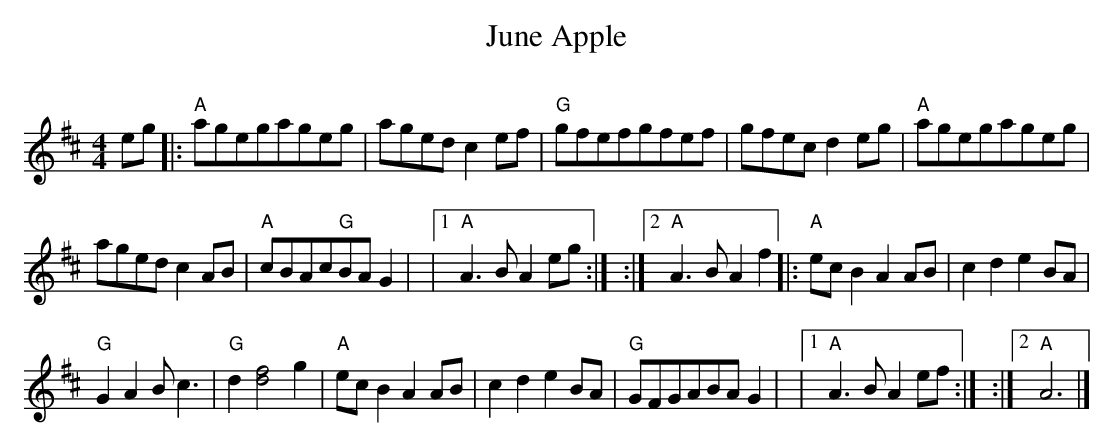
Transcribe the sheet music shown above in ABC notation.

X:1
T:June Apple
C:
M:4/4
L:1/4
K:D
e/2g/2 |: \
"A"a/2g/2e/2g/2a/2g/2e/2g/2 | \
a/2g/2e/2d/2ce/2f/2 | \
"G"g/2f/2e/2f/2g/2f/2e/2f/2 | \
g/2f/2e/2c/2de/2g/2 | \
"A"a/2g/2e/2g/2a/2g/2e/2g/2 |
a/2g/2e/2d/2cA/2B/2 | \
"A"c/2B/2A/2c/2"G"B/2A/2G | \
|1 "A"A3/2B/2Ae/2g/2 :| \
:|2 "A"A3/2B/2Af |: \
"A"e/2c/2BAA/2B/2 | \
cdeB/2A/2 |
"G"GAB/2c3/2 | \
"G"d[d2f2]g | \
"A"e/2c/2BAA/2B/2 | \
cdeB/2A/2 | \
"G"G/2F/2G/2A/2B/2A/2G | \
|1 "A"A3/2B/2Ae/2f/2 :| \
:|2 "A"A3 |]
